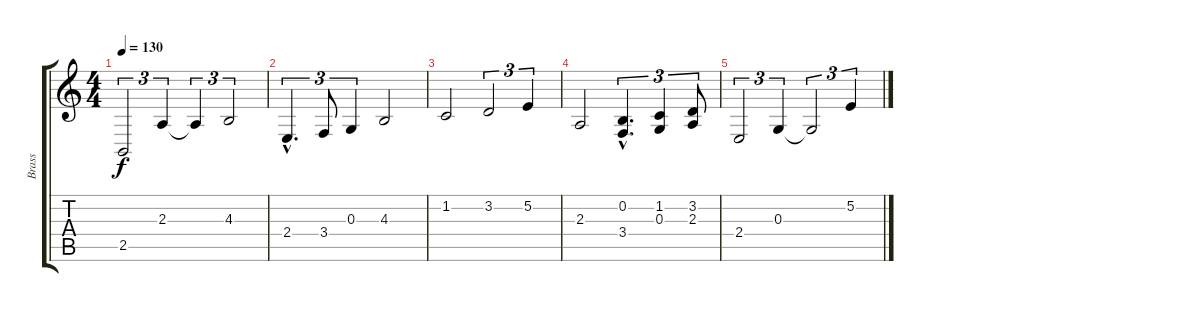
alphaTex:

\track ("Brass" "Brass") {instrument brasssection}
\staff {score tabs}
\tuning (E4 B3 G3 D3 A2 E2) {hide}
\ts (4 4)
\tempo 130
\clef g2
\ks c
2.5.2{tu (3 2) dy f volume 10} 2.3.4{tu (3 2)} 2.3{t}.4{tu (3 2)} 4.3.2{tu (3 2)} |
2.4{hac}.4{d tu (3 2) volume 8} 3.4.8{tu (3 2)} 0.3.4{tu (3 2)} 4.3.2 |
1.2.2{volume 6} 3.2.2{tu (3 2)} 5.2.4{tu (3 2)} |
2.3.2{volume 4} (0.2{hac} 3.4{hac}).4{d tu (3 2)} (1.2 0.3).4{tu (3 2)} (3.2 2.3).8{tu (3 2)} |
2.4.2{tu (3 2) volume 2} 0.3.4{tu (3 2)} 0.3{t}.2{tu (3 2) volume 1} 5.2.4{tu (3 2)}
